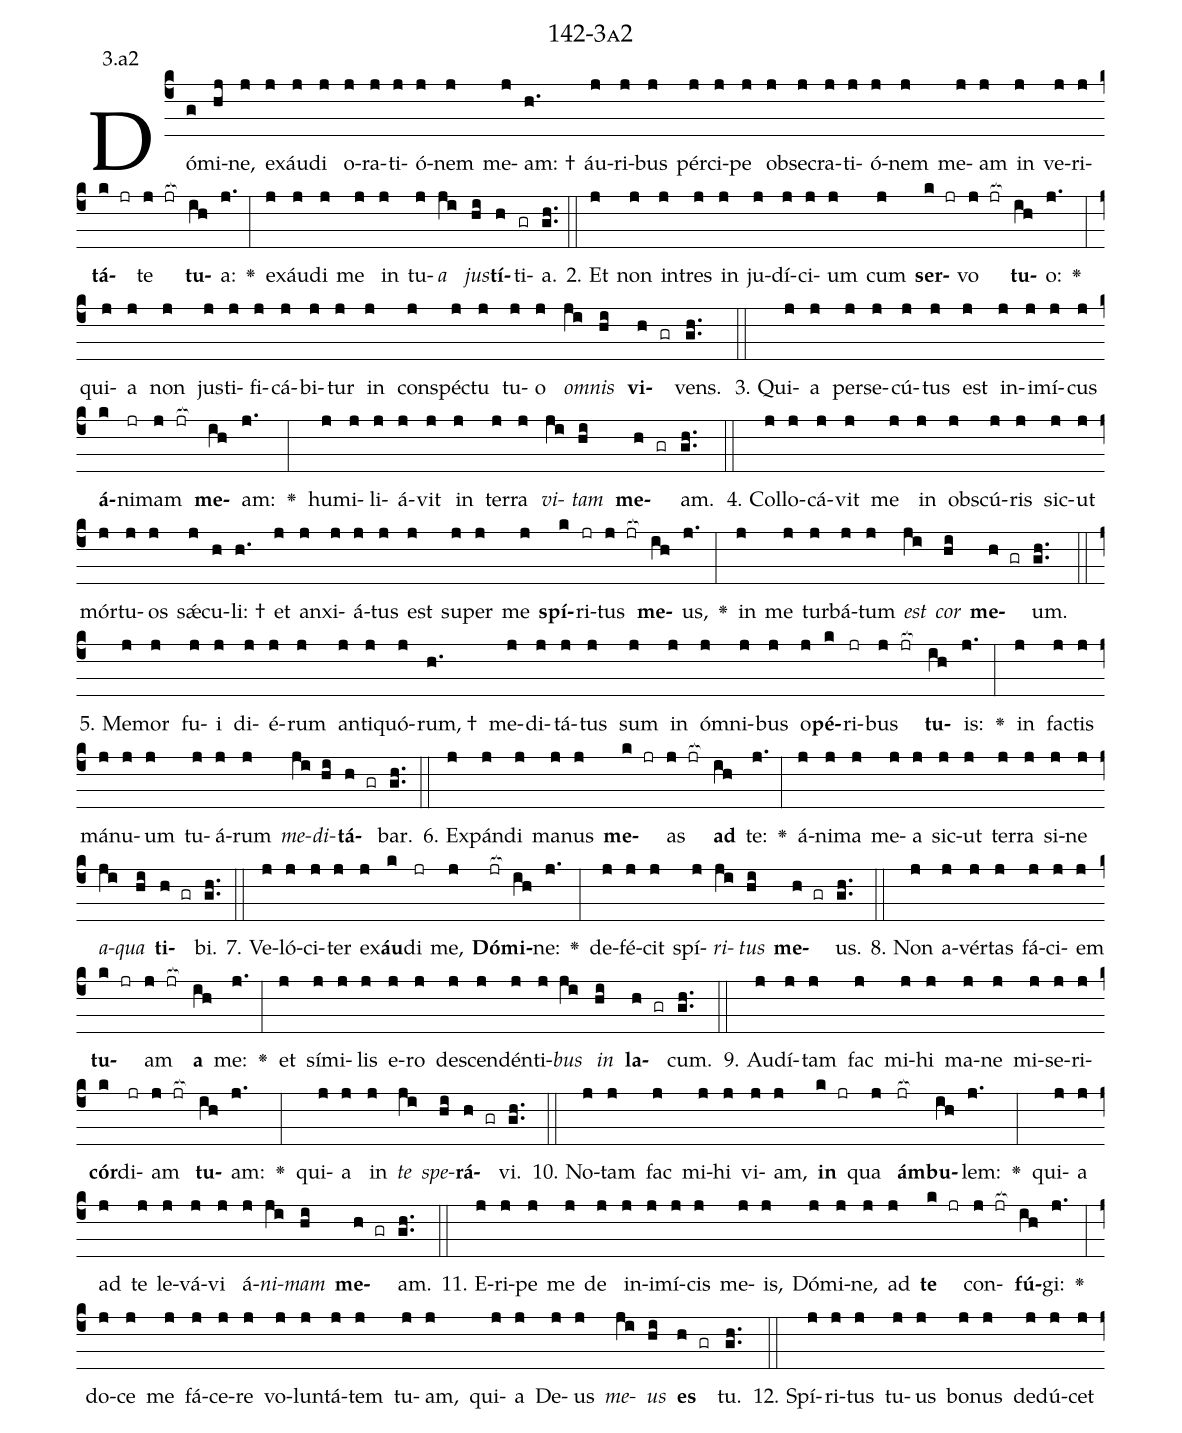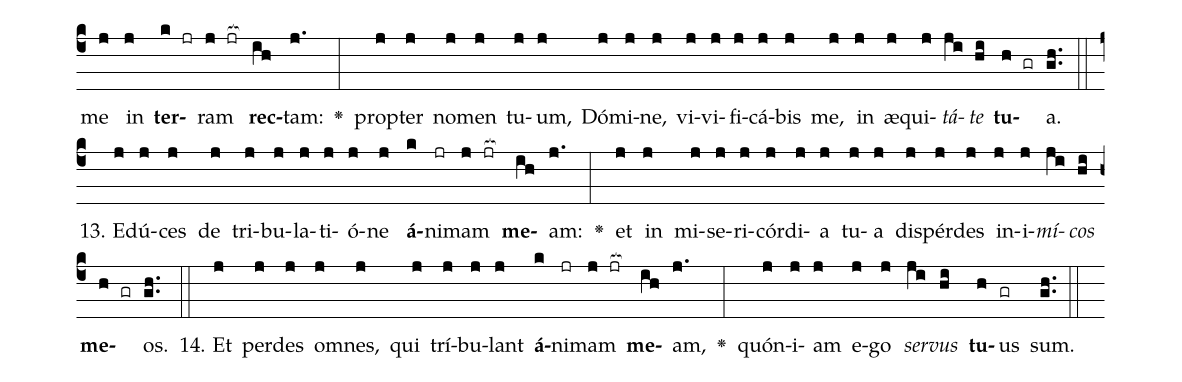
name: 142-3a2;
annotation: 3.a2;
%%
(c4)Dó(g)mi(hj)ne,(j) ex(j)áu(j)di(j) o(j)ra(j)ti(j)ó(j)nem(j) me(j)am: †(h.) áu(j)ri(j)bus(j) pér(j)ci(j)pe(j) ob(j)se(j)cra(j)ti(j)ó(j)nem(j) me(j)am(j) in(j) ve(j)ri(j)<b>tá</b>(k jr)te(j jr[ocb:1{]) <b>tu</b>(ih[ocb:0}])a:(j.) <v>\greheightstar</v>(:) ex(j)áu(j)di(j) me(j) in(j) tu(j)<i>a</i>(ji) <i>jus</i>(hi)<b>tí</b>(h)ti(gr)a.(gh..) (::)
2. Et(j) non(j) in(j)tres(j) in(j) ju(j)dí(j)ci(j)um(j) cum(j) <b>ser</b>(k jr)vo(j jr[ocb:1{]) <b>tu</b>(ih[ocb:0}])o:(j.) <v>\greheightstar</v>(:) qui(j)a(j) non(j) jus(j)ti(j)fi(j)cá(j)bi(j)tur(j) in(j) con(j)spéc(j)tu(j) tu(j)o(j) <i>om</i>(ji)<i>nis</i>(hi) <b>vi</b>(h gr)vens.(gh..) (::)
3. Qui(j)a(j) per(j)se(j)cú(j)tus(j) est(j) in(j)i(j)mí(j)cus(j) <b>á</b>(k)ni(jr)mam(j jr[ocb:1{]) <b>me</b>(ih[ocb:0}])am:(j.) <v>\greheightstar</v>(:) hu(j)mi(j)li(j)á(j)vit(j) in(j) ter(j)ra(j) <i>vi</i>(ji)<i>tam</i>(hi) <b>me</b>(h gr)am.(gh..) (::)
4. Col(j)lo(j)cá(j)vit(j) me(j) in(j) obs(j)cú(j)ris(j) sic(j)ut(j) mór(j)tu(j)os(j) sǽ(j)cu(h)li: †(h.) et(j) an(j)xi(j)á(j)tus(j) est(j) su(j)per(j) me(j) <b>spí</b>(k)ri(jr)tus(j jr[ocb:1{]) <b>me</b>(ih[ocb:0}])us,(j.) <v>\greheightstar</v>(:) in(j) me(j) tur(j)bá(j)tum(j) <i>est</i>(ji) <i>cor</i>(hi) <b>me</b>(h gr)um.(gh..) (::)
5. Me(j)mor(j) fu(j)i(j) di(j)é(j)rum(j) an(j)ti(j)quó(j)rum, †(h.) me(j)di(j)tá(j)tus(j) sum(j) in(j) óm(j)ni(j)bus(j) o(j)<b>pé</b>(k)ri(jr)bus(j jr[ocb:1{]) <b>tu</b>(ih[ocb:0}])is:(j.) <v>\greheightstar</v>(:) in(j) fac(j)tis(j) má(j)nu(j)um(j) tu(j)á(j)rum(j) <i>me</i>(ji)<i>di</i>(hi)<b>tá</b>(h gr)bar.(gh..) (::)
6. Ex(j)pán(j)di(j) ma(j)nus(j) <b>me</b>(k jr)as(j jr[ocb:1{]) <b>ad</b>(ih[ocb:0}]) te:(j.) <v>\greheightstar</v>(:) á(j)ni(j)ma(j) me(j)a(j) sic(j)ut(j) ter(j)ra(j) si(j)ne(j) <i>a</i>(ji)<i>qua</i>(hi) <b>ti</b>(h gr)bi.(gh..) (::)
7. Ve(j)ló(j)ci(j)ter(j) ex(j)<b>áu</b>(k)di(jr) me,(j) <b>Dó</b>(jr[ocb:1{])<b>mi</b>(ih[ocb:0}])ne:(j.) <v>\greheightstar</v>(:) de(j)fé(j)cit(j) spí(j)<i>ri</i>(ji)<i>tus</i>(hi) <b>me</b>(h gr)us.(gh..) (::)
8. Non(j) a(j)vér(j)tas(j) fá(j)ci(j)em(j) <b>tu</b>(k jr)am(j jr[ocb:1{]) <b>a</b>(ih[ocb:0}]) me:(j.) <v>\greheightstar</v>(:) et(j) sí(j)mi(j)lis(j) e(j)ro(j) de(j)scen(j)dén(j)ti(j)<i>bus</i>(ji) <i>in</i>(hi) <b>la</b>(h gr)cum.(gh..) (::)
9. Au(j)dí(j)tam(j) fac(j) mi(j)hi(j) ma(j)ne(j) mi(j)se(j)ri(j)<b>cór</b>(k)di(jr)am(j jr[ocb:1{]) <b>tu</b>(ih[ocb:0}])am:(j.) <v>\greheightstar</v>(:) qui(j)a(j) in(j) <i>te</i>(ji) <i>spe</i>(hi)<b>rá</b>(h gr)vi.(gh..) (::)
10. No(j)tam(j) fac(j) mi(j)hi(j) vi(j)am,(j) <b>in</b>(k jr) qua(j) <b>ám</b>(jr[ocb:1{])<b>bu</b>(ih[ocb:0}])lem:(j.) <v>\greheightstar</v>(:) qui(j)a(j) ad(j) te(j) le(j)vá(j)vi(j) á(j)<i>ni</i>(ji)<i>mam</i>(hi) <b>me</b>(h gr)am.(gh..) (::)
11. E(j)ri(j)pe(j) me(j) de(j) in(j)i(j)mí(j)cis(j) me(j)is,(j) Dó(j)mi(j)ne,(j) ad(j) <b>te</b>(k jr) con(j jr[ocb:1{])<b>fú</b>(ih[ocb:0}])gi:(j.) <v>\greheightstar</v>(:) do(j)ce(j) me(j) fá(j)ce(j)re(j) vo(j)lun(j)tá(j)tem(j) tu(j)am,(j) qui(j)a(j) De(j)us(j) <i>me</i>(ji)<i>us</i>(hi) <b>es</b>(h gr) tu.(gh..) (::)
12. Spí(j)ri(j)tus(j) tu(j)us(j) bo(j)nus(j) de(j)dú(j)cet(j) me(j) in(j) <b>ter</b>(k jr)ram(j jr[ocb:1{]) <b>rec</b>(ih[ocb:0}])tam:(j.) <v>\greheightstar</v>(:) prop(j)ter(j) no(j)men(j) tu(j)um,(j) Dó(j)mi(j)ne,(j) vi(j)vi(j)fi(j)cá(j)bis(j) me,(j) in(j) æ(j)qui(j)<i>tá</i>(ji)<i>te</i>(hi) <b>tu</b>(h gr)a.(gh..) (::)
13. E(j)dú(j)ces(j) de(j) tri(j)bu(j)la(j)ti(j)ó(j)ne(j) <b>á</b>(k)ni(jr)mam(j jr[ocb:1{]) <b>me</b>(ih[ocb:0}])am:(j.) <v>\greheightstar</v>(:) et(j) in(j) mi(j)se(j)ri(j)cór(j)di(j)a(j) tu(j)a(j) dis(j)pér(j)des(j) in(j)i(j)<i>mí</i>(ji)<i>cos</i>(hi) <b>me</b>(h gr)os.(gh..) (::)
14. Et(j) per(j)des(j) om(j)nes,(j) qui(j) trí(j)bu(j)lant(j) <b>á</b>(k)ni(jr)mam(j jr[ocb:1{]) <b>me</b>(ih[ocb:0}])am,(j.) <v>\greheightstar</v>(:) quón(j)i(j)am(j) e(j)go(j) <i>ser</i>(ji)<i>vus</i>(hi) <b>tu</b>(h)us(gr) sum.(gh..) (::)
